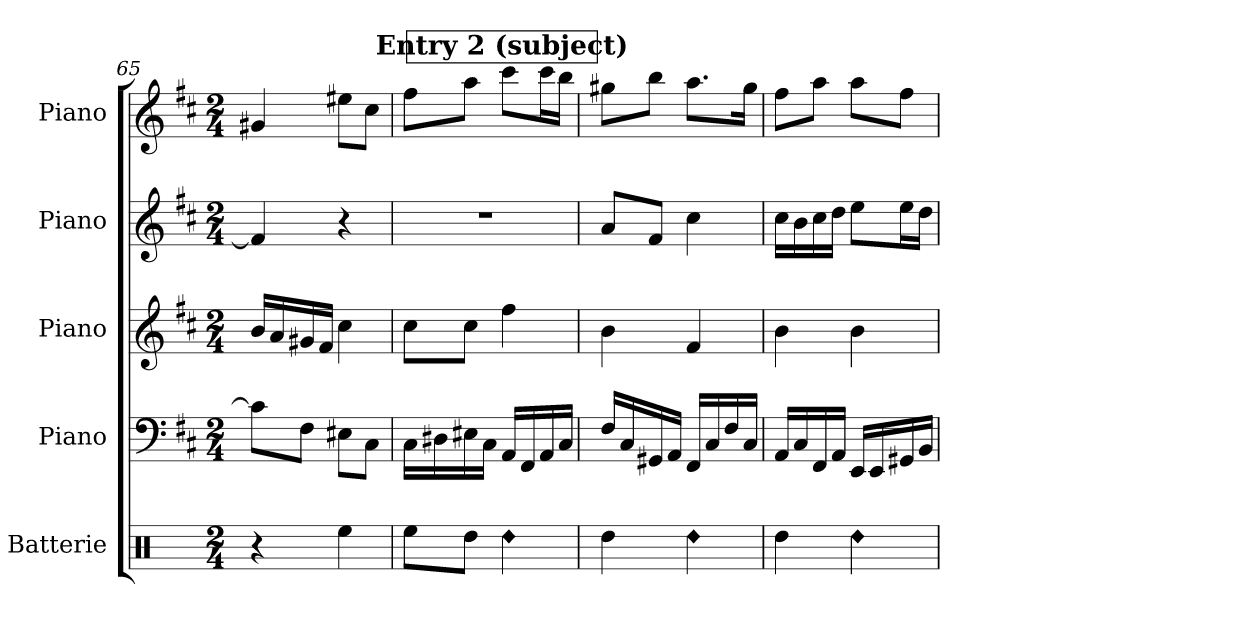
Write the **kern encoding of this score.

**kern	**kern	**kern	**kern	**kern
*part5	*part4	*part3	*part2	*part1
*staff5	*staff4	*staff3	*staff2	*staff1
*I"Batterie	*I"Piano	*I"Piano	*I"Piano	*I"Piano
*I'Batt.	*I'Pia.	*I'Pia.	*I'Pia.	*I'Pia.
*clefX	*clefF4	*clefG2	*clefG2	*clefG2
*k[]	*k[f#c#]	*k[f#c#]	*k[f#c#]	*k[f#c#]
*M2/4	*M2/4	*M2/4	*M2/4	*M2/4
=65	=65	=65	=65	=65
4r	8c#\L]	16b/LL	4f#/]	4g#X/
.	.	16a/	.	.
.	8F#\J	16g#X/	.	.
.	.	16f#/JJ	.	.
4Ree\	8E#X\L	4cc#\	4r	8ee#X\L
.	8C#\J	.	.	8cc#\J
!!LO:REH:place=s1:a:B:t=Entry 2 (subject):qo=1
=66	=66	=66	=66	=66
8Ree\L	16C#\LL	8cc#\L	2r	8ff#\L
.	16D#X\	.	.	.
8Rdd\J	16E#X\	8cc#\J	.	8aa\J
.	16C#\JJ	.	.	.
!LO:N:head=diamond	!	!	!	!
4Rdd\	16AA/LL	4ff#\	.	8ccc#\L
.	16FF#/	.	.	.
.	16AA/	.	.	16ccc#\L
.	16C#/JJ	.	.	16bb\JJ
!!LO:LB:g=z
=67	=67	=67	=67	=67
4Rdd\	16F#/LL	4b\	8a/L	8gg#X\L
.	16C#/	.	.	.
.	16GG#X/	.	8f#/J	8bb\J
.	16AA/JJ	.	.	.
!LO:N:head=diamond	!	!	!	!
4Rdd\	16FF#/LL	4f#/	4cc#\	8.aa\L
.	16C#/	.	.	.
.	16F#/	.	.	.
.	16C#/JJ	.	.	16gg#\Jk
=68	=68	=68	=68	=68
4Rdd\	16AA/LL	4b\	16cc#\LL	8ff#\L
.	16C#/	.	16b\	.
.	16FF#/	.	16cc#\	8aa\J
.	16AA/JJ	.	16dd\JJ	.
!LO:N:head=diamond	!	!	!	!
4Rdd\	16EE/LL	4b\	8ee\L	8aa\L
.	16EE/	.	.	.
.	16GG#X/	.	16ee\L	8ff#\J
.	16BB/JJ	.	16dd\JJ	.
=	=	=	=	=
*-	*-	*-	*-	*-
